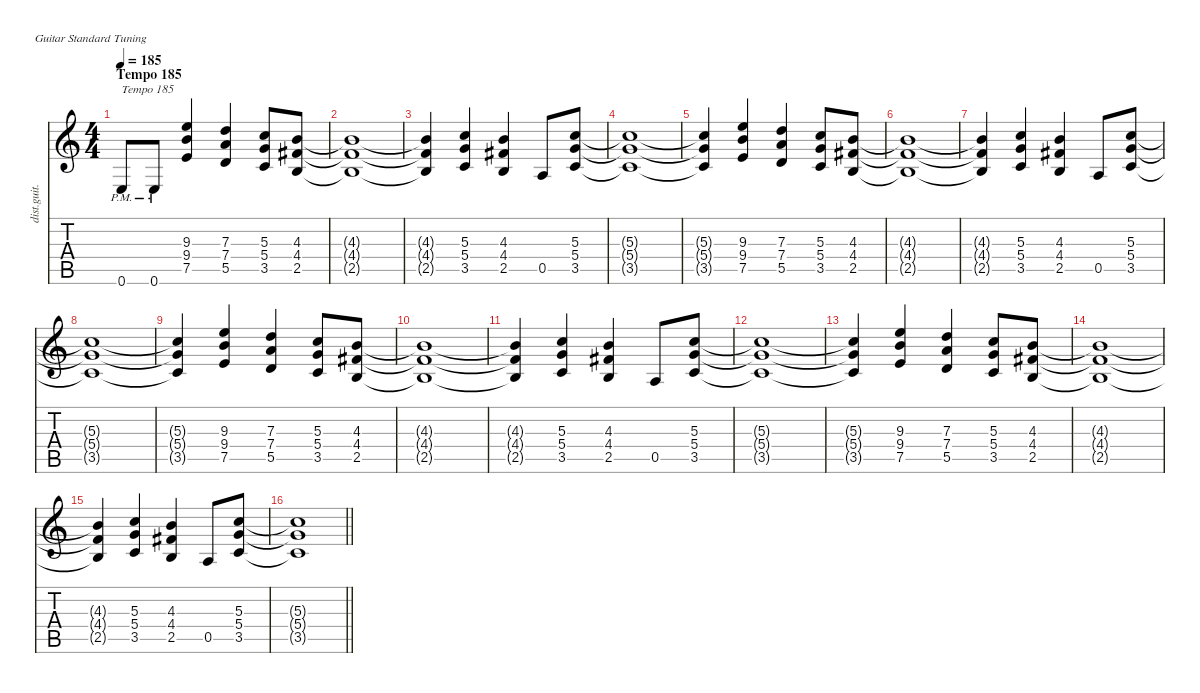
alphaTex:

\defaultSystemsLayout 4
\hideDynamics
\bracketExtendMode nobrackets
\otherSystemsTrackNameOrientation horizontal
\track ("James Hetfield (Guitar)" "dist.guit.") {instrument distortionguitar}
\staff {score tabs}
\tuning (E4 B3 G3 D3 A2 E2)
\ts (4 4)
\section ("" "Tempo 185")
\tempo 185
\clef g2
\ks c
0.6{pm}.8{txt "Tempo 185" dy f beam Up} 0.6{pm}.8{beam Up} (9.3 9.4 7.5).4{beam Up} (7.3 7.4 5.5).4{beam Up} (5.3 5.4 3.5).8{beam Up} (4.3 4.4{acc #} 2.5).8{beam Up} |
(4.3{t} 4.4{t acc #} 2.5{t}).1{beam Up} |
(4.3{t} 4.4{t acc #} 2.5{t}).4{beam Up} (5.3 5.4 3.5).4{beam Up} (4.3 4.4{acc #} 2.5).4{beam Up} 0.5.8{beam Up} (5.3 5.4 3.5).8{beam Up} |
(5.3{t} 5.4{t} 3.5{t}).1{beam Up} |
(5.3{t} 5.4{t} 3.5{t}).4{beam Up} (9.3 9.4 7.5).4{beam Up} (7.3 7.4 5.5).4{beam Up} (5.3 5.4 3.5).8{beam Up} (4.3 4.4{acc #} 2.5).8{beam Up} |
(4.3{t} 4.4{t acc #} 2.5{t}).1{beam Up} |
(4.3{t} 4.4{t acc #} 2.5{t}).4{beam Up} (5.3 5.4 3.5).4{beam Up} (4.3 4.4{acc #} 2.5).4{beam Up} 0.5.8{beam Up} (5.3 5.4 3.5).8{beam Up} |
(5.3{t} 5.4{t} 3.5{t}).1{beam Up} |
(5.3{t} 5.4{t} 3.5{t}).4{beam Up} (9.3 9.4 7.5).4{beam Up} (7.3 7.4 5.5).4{beam Up} (5.3 5.4 3.5).8{beam Up} (4.3 4.4{acc #} 2.5).8{beam Up} |
(4.3{t} 4.4{t acc #} 2.5{t}).1{beam Up} |
(4.3{t} 4.4{t acc #} 2.5{t}).4{beam Up} (5.3 5.4 3.5).4{beam Up} (4.3 4.4{acc #} 2.5).4{beam Up} 0.5.8{beam Up} (5.3 5.4 3.5).8{beam Up} |
(5.3{t} 5.4{t} 3.5{t}).1{beam Up} |
(5.3{t} 5.4{t} 3.5{t}).4{beam Up} (9.3 9.4 7.5).4{beam Up} (7.3 7.4 5.5).4{beam Up} (5.3 5.4 3.5).8{beam Up} (4.3 4.4{acc #} 2.5).8{beam Up} |
(4.3{t} 4.4{t acc #} 2.5{t}).1{beam Up} |
(4.3{t} 4.4{t acc #} 2.5{t}).4{beam Up} (5.3 5.4 3.5).4{beam Up} (4.3 4.4{acc #} 2.5).4{beam Up} 0.5.8{beam Up} (5.3 5.4 3.5).8{beam Up} |
\barLineRight lightlight
(5.3{t} 5.4{t} 3.5{t}).1{beam Up}
